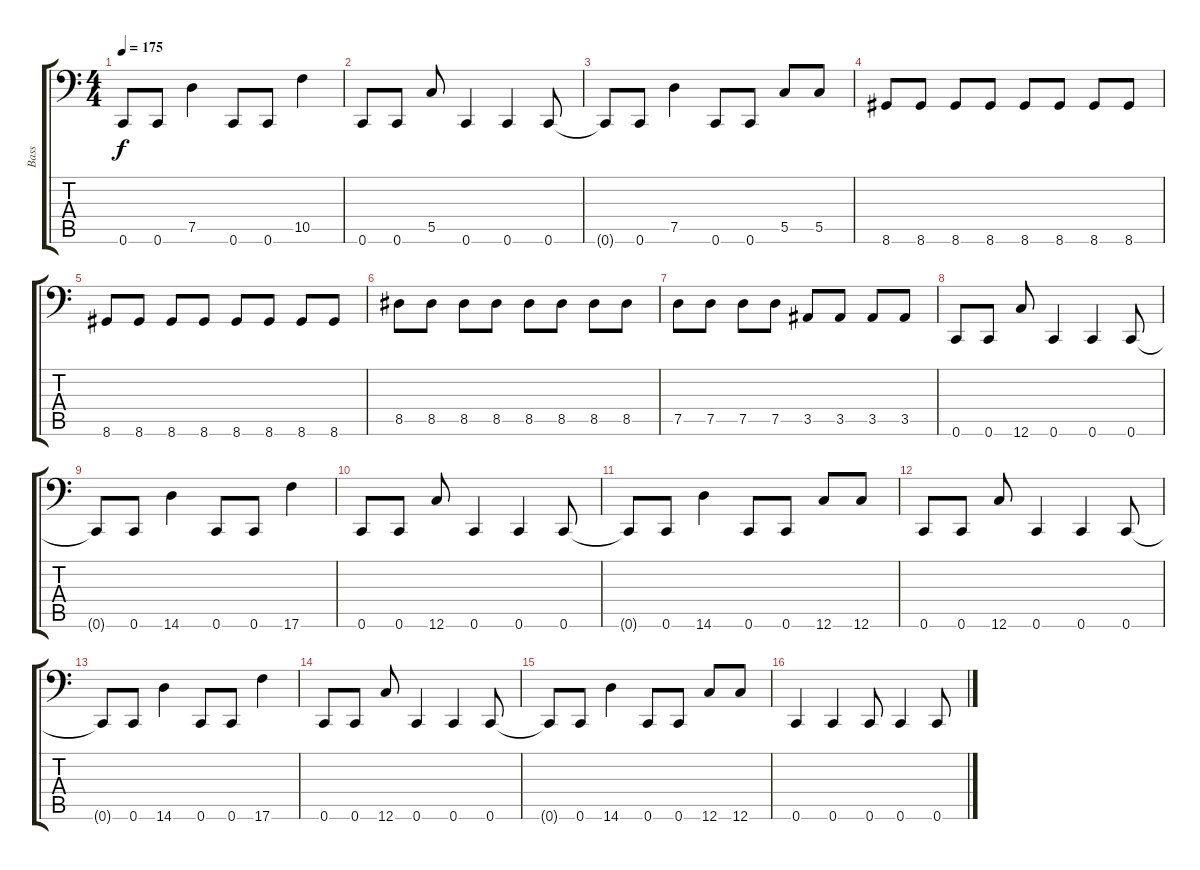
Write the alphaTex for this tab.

\track ("Bass" "Bass") {instrument electricbasspick}
\staff {score tabs}
\tuning (D3 A2 F2 C2 G1 C1) {hide}
\ts (4 4)
\tempo 175
\clef f4
\ks c
0.6{t}.8{dy f} 0.6.8 7.5.4 0.6.8 0.6.8 10.5.4 |
0.6.8 0.6.8 5.5.8 0.6.4 0.6.4 0.6.8 |
0.6{t}.8 0.6.8 7.5.4 0.6.8 0.6.8 5.5.8 5.5.8 |
8.6.8 8.6.8 8.6.8 8.6.8 8.6.8 8.6.8 8.6.8 8.6.8 |
8.6.8 8.6.8 8.6.8 8.6.8 8.6.8 8.6.8 8.6.8 8.6.8 |
8.5.8 8.5.8 8.5.8 8.5.8 8.5.8 8.5.8 8.5.8 8.5.8 |
7.5.8 7.5.8 7.5.8 7.5.8 3.5.8 3.5.8 3.5.8 3.5.8 |
0.6.8 0.6.8 12.6.8 0.6.4 0.6.4 0.6.8 |
0.6{t}.8 0.6.8 14.6.4 0.6.8 0.6.8 17.6.4 |
0.6.8 0.6.8 12.6.8 0.6.4 0.6.4 0.6.8 |
0.6{t}.8 0.6.8 14.6.4 0.6.8 0.6.8 12.6.8 12.6.8 |
0.6.8 0.6.8 12.6.8 0.6.4 0.6.4 0.6.8 |
0.6{t}.8 0.6.8 14.6.4 0.6.8 0.6.8 17.6.4 |
0.6.8 0.6.8 12.6.8 0.6.4 0.6.4 0.6.8 |
0.6{t}.8 0.6.8 14.6.4 0.6.8 0.6.8 12.6.8 12.6.8 |
0.6.4{instrument slapbass1} 0.6.4 0.6.8 0.6.4 0.6.8
